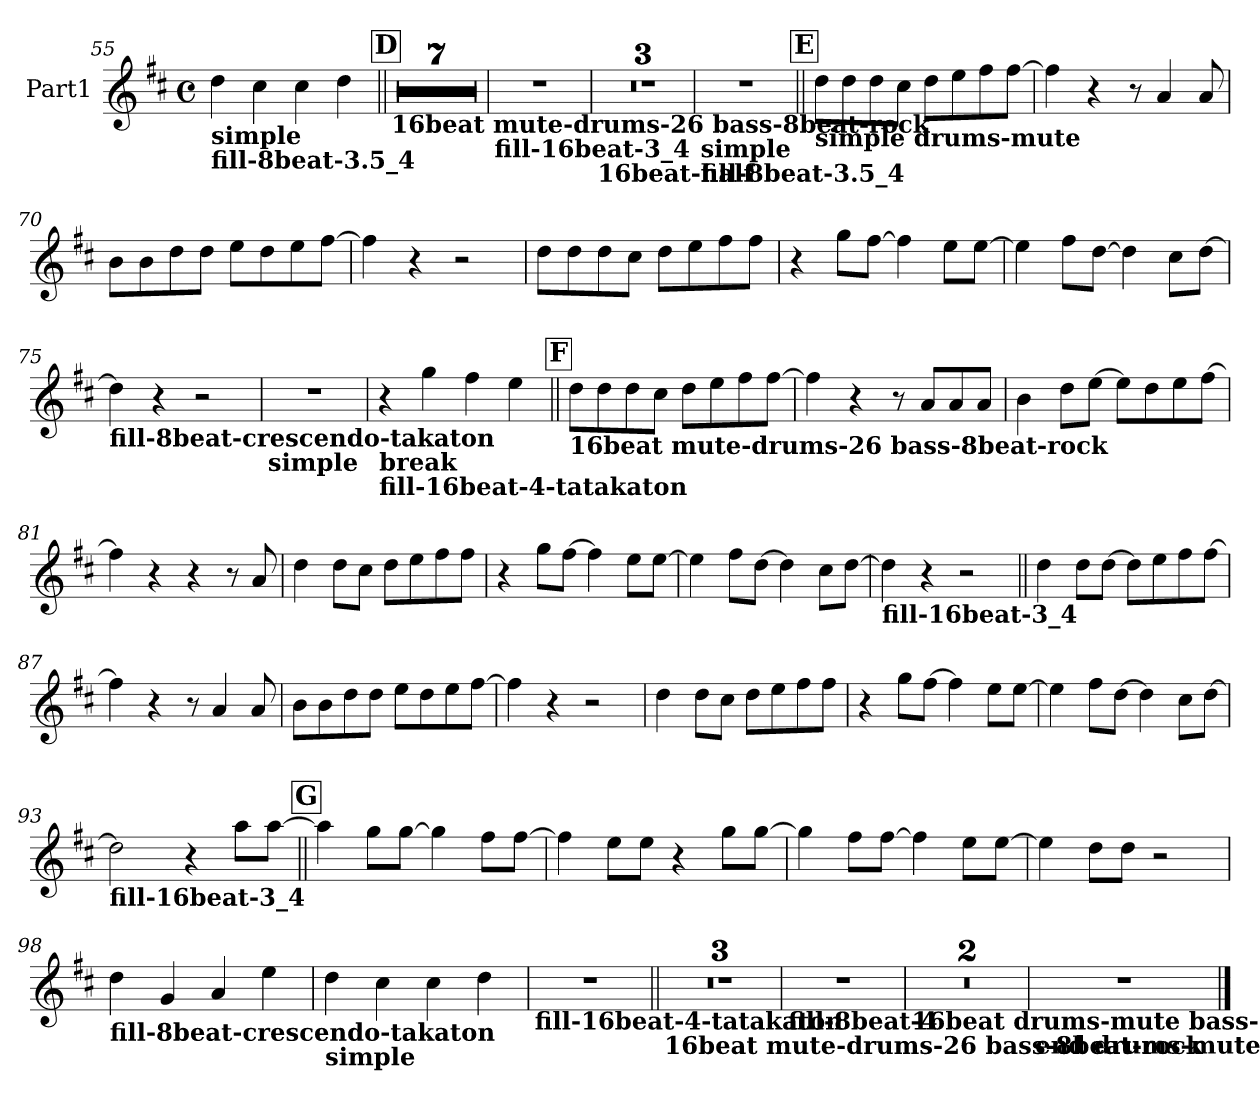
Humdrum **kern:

**kern
*part1
*staff1
*I"Part1
*clefG2
*k[f#c#]
*D:
*M4/4
*met(c)
=55
!LO:TX:b:B:t=simple
!LO:TX:b:B:t=fill-8beat-3.5_4
4dd\
4cc#\
4cc#\
4dd\
!!LO:LB:g=z
!!LO:REH:place=s1:a:B:t=D
=56||
!LO:TX:b:B:t=16beat mute-drums-26 bass-8beat-rock
1r
=57
1r
=58
1r
=59
1r
!!LO:LB:g=z
=60
1r
=61
1r
=62
1r
=63
!LO:TX:b:B:t=fill-16beat-3_4
1r
!!LO:LB:g=z
=64
!LO:TX:b:B:t=16beat-half
1r
=65
1r
=66
1r
=67
!LO:TX:b:B:t=simple
!LO:TX:b:B:t=fill-8beat-3.5_4
1r
!!LO:LB:g=z
!!LO:REH:place=s1:a:B:t=E
=68||
!LO:TX:b:B:t=simple drums-mute
8dd\L
8dd\
8dd\
8cc#\J
8dd\L
8ee\
8ff#\
[8ff#\J
=69
4ff#\]
4r
8r
4a/
8a/
=70
8b\L
8b\
8dd\
8dd\J
8ee\L
8dd\
8ee\
[8ff#\J
=71
4ff#\]
4r
2r
!!LO:LB:g=z
=72
8dd\L
8dd\
8dd\
8cc#\J
8dd\L
8ee\
8ff#\
8ff#\J
=73
4r
8gg\L
[8ff#\J
4ff#\]
8ee\L
[8ee\J
=74
4ee\]
8ff#\L
[8dd\J
4dd\]
8cc#\L
[8dd\J
!!LO:LB:g=z
=75
!LO:TX:b:B:t=fill-8beat-crescendo-takaton
4dd\]
4r
2r
=76
!LO:TX:b:B:t=simple
1r
=77
!LO:TX:b:B:t=break
!LO:TX:b:B:t=fill-16beat-4-tatakaton
4r
4gg\
4ff#\
4ee\
!!LO:LB:g=z
!!LO:REH:place=s1:a:B:t=F
=78||
!LO:TX:b:B:t=16beat mute-drums-26 bass-8beat-rock
8dd\L
8dd\
8dd\
8cc#\J
8dd\L
8ee\
8ff#\
[8ff#\J
=79
4ff#\]
4r
8r
8a/L
8a/
8a/J
=80
4b\
8dd\L
[8ee\J
8ee\L]
8dd\
8ee\
[8ff#\J
=81
4ff#\]
4r
4r
8r
8a/
!!LO:LB:g=z
=82
4dd\
8dd\L
8cc#\J
8dd\L
8ee\
8ff#\
8ff#\J
=83
4r
8gg\L
[8ff#\J
4ff#\]
8ee\L
[8ee\J
=84
4ee\]
8ff#\L
[8dd\J
4dd\]
8cc#\L
[8dd\J
=85
!LO:TX:b:B:t=fill-16beat-3_4
4dd\]
4r
2r
!!LO:LB:g=z
=86||
4dd\
8dd\L
[8dd\J
8dd\L]
8ee\
8ff#\
[8ff#\J
=87
4ff#\]
4r
8r
4a/
8a/
=88
8b\L
8b\
8dd\
8dd\J
8ee\L
8dd\
8ee\
[8ff#\J
=89
4ff#\]
4r
2r
!!LO:LB:g=z
=90
4dd\
8dd\L
8cc#\J
8dd\L
8ee\
8ff#\
8ff#\J
=91
4r
8gg\L
[8ff#\J
4ff#\]
8ee\L
[8ee\J
=92
4ee\]
8ff#\L
[8dd\J
4dd\]
8cc#\L
[8dd\J
=93
!LO:TX:b:B:t=fill-16beat-3_4
2dd\]
4r
8aa\L
[8aa\J
!!LO:LB:g=z
!!LO:REH:place=s1:a:B:t=G
=94||
4aa\]
8gg\L
[8gg\J
4gg\]
8ff#\L
[8ff#\J
=95
4ff#\]
8ee\L
8ee\J
4r
8gg\L
[8gg\J
=96
4gg\]
8ff#\L
[8ff#\J
4ff#\]
8ee\L
[8ee\J
=97
4ee\]
8dd\L
8dd\J
2r
!!LO:LB:g=z
=98
!LO:TX:b:B:t=fill-8beat-crescendo-takaton
4dd\
4g/
4a/
4ee\
=99
!LO:TX:b:B:t=simple
4dd\
4cc#\
4cc#\
4dd\
=100
!LO:TX:b:B:t=fill-16beat-4-tatakaton
1r
!!LO:LB:g=z
=101||
!LO:TX:b:B:t=16beat mute-drums-26 bass-8beat-rock
1r
=102
1r
=103
1r
=104
!LO:TX:b:B:t=fill-8beat-4
1r
!!LO:LB:g=z
=105
!LO:TX:b:B:t=16beat drums-mute bass-simple
1r
=106
1r
=107
!LO:TX:b:B:t=end drums-mute
1r
==
*-
